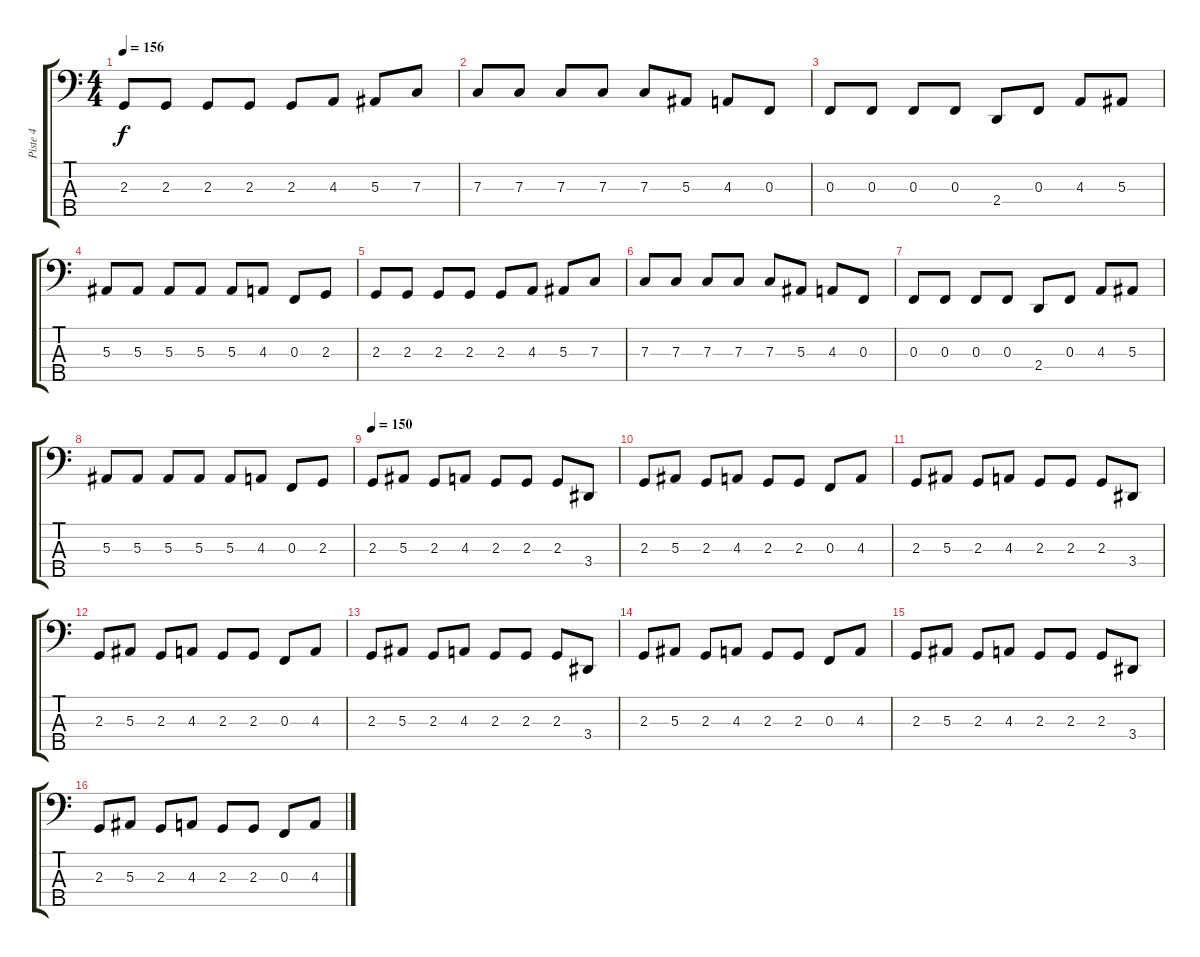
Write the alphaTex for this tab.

\track ("Piste 4" "Piste 4") {instrument electricbassfinger}
\staff {score tabs}
\tuning (Eb2 Bb1 F1 C1 G0) {hide}
\ts (4 4)
\tempo 156
\clef f4
\ks c
2.3.8{dy f} 2.3.8 2.3.8 2.3.8 2.3.8 4.3.8 5.3.8 7.3.8 |
7.3.8 7.3.8 7.3.8 7.3.8 7.3.8 5.3.8 4.3.8 0.3.8 |
0.3.8 0.3.8 0.3.8 0.3.8 2.4.8 0.3.8 4.3.8 5.3.8 |
5.3.8 5.3.8 5.3.8 5.3.8 5.3.8 4.3.8 0.3.8 2.3.8 |
2.3.8 2.3.8 2.3.8 2.3.8 2.3.8 4.3.8 5.3.8 7.3.8 |
7.3.8 7.3.8 7.3.8 7.3.8 7.3.8 5.3.8 4.3.8 0.3.8 |
0.3.8 0.3.8 0.3.8 0.3.8 2.4.8 0.3.8 4.3.8 5.3.8 |
5.3.8 5.3.8 5.3.8 5.3.8 5.3.8 4.3.8 0.3.8 2.3.8 |
\tempo 150
2.3.8 5.3.8 2.3.8 4.3.8 2.3.8 2.3.8 2.3.8 3.4.8 |
2.3.8 5.3.8 2.3.8 4.3.8 2.3.8 2.3.8 0.3.8 4.3.8 |
2.3.8 5.3.8 2.3.8 4.3.8 2.3.8 2.3.8 2.3.8 3.4.8 |
2.3.8 5.3.8 2.3.8 4.3.8 2.3.8 2.3.8 0.3.8 4.3.8 |
2.3.8 5.3.8 2.3.8 4.3.8 2.3.8 2.3.8 2.3.8 3.4.8 |
2.3.8 5.3.8 2.3.8 4.3.8 2.3.8 2.3.8 0.3.8 4.3.8 |
2.3.8 5.3.8 2.3.8 4.3.8 2.3.8 2.3.8 2.3.8 3.4.8 |
2.3.8 5.3.8 2.3.8 4.3.8 2.3.8 2.3.8 0.3.8 4.3.8
